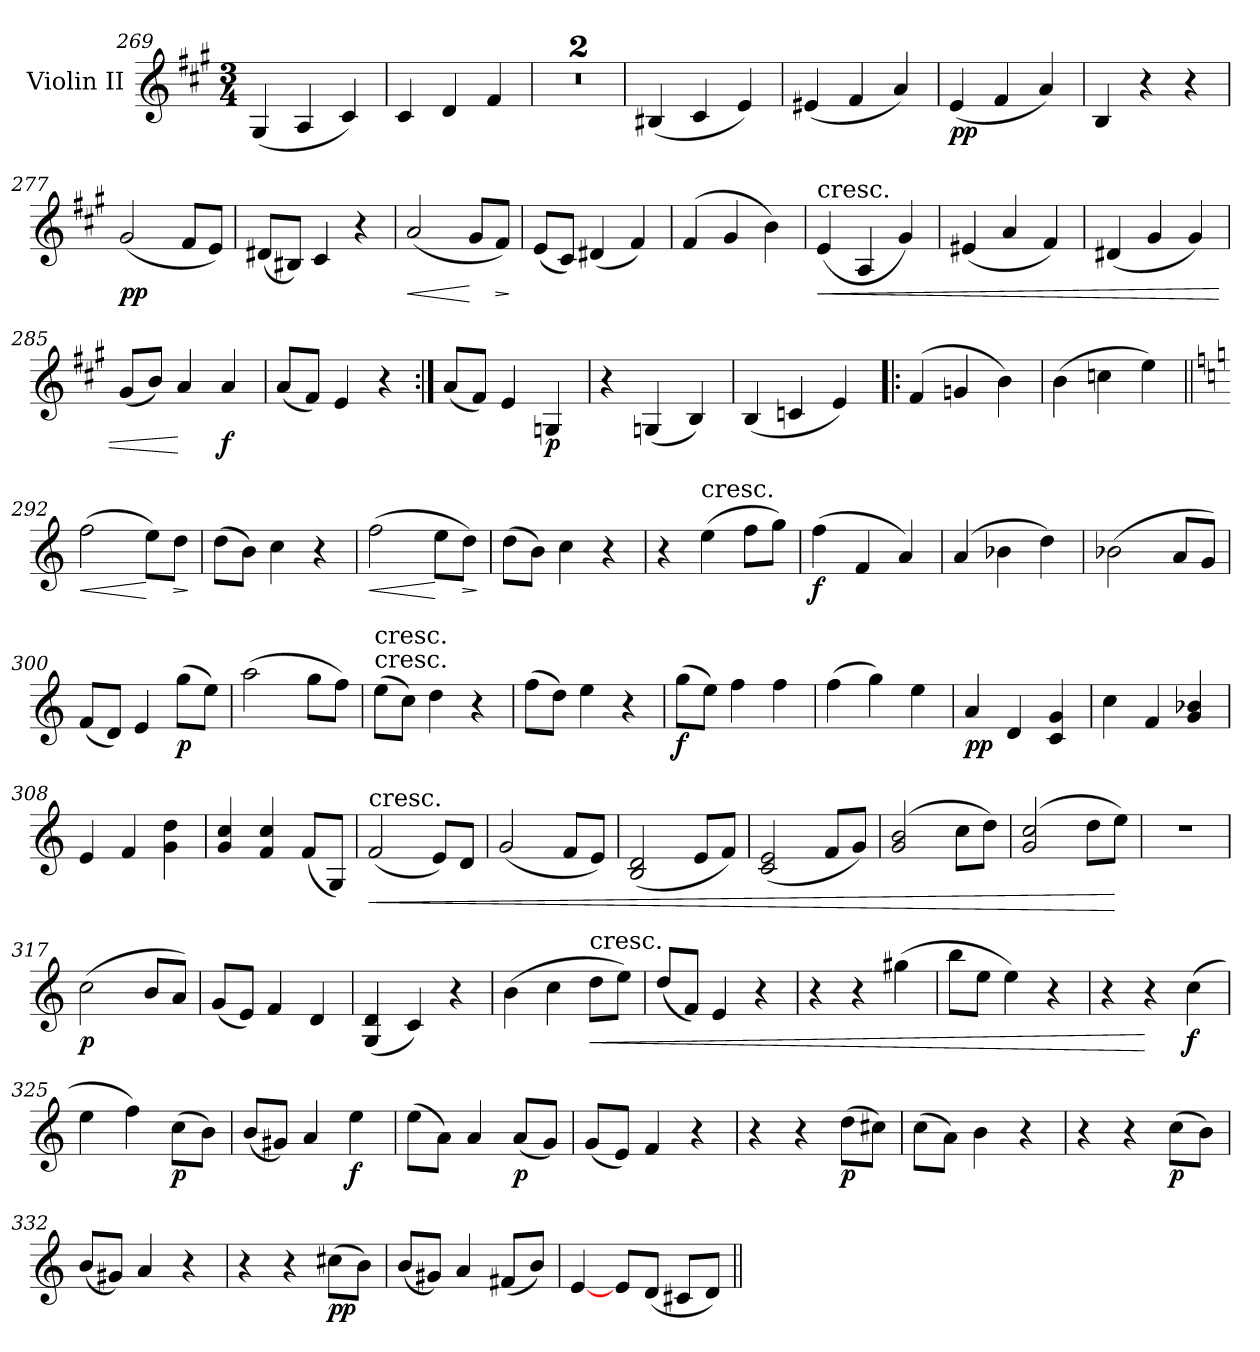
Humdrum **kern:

**kern	**dynam
*part1	*part1
*staff1	*staff1
*I"Violin II	*
*I'Vln	*
*clefG2	*
*k[f#c#g#]	*
*A:	*
*M3/4	*
=269	=269
(4G#	.
4A	.
4c#)	.
=270	=270
4c#	.
4d	.
4f#	.
=271	=271
2.r	.
=272	=272
2.r	.
=273	=273
(4B#X	.
4c#	.
4e)	.
=274	=274
(4e#X	.
4f#	.
4a)	.
=275	=275
(4e	pp
4f#	.
4a)	.
=276	=276
4B	.
4r	.
4r	.
=277	=277
(2g#	pp
8f#/L	.
8e/J)	.
=278	=278
(8d#X/L	.
8B#X/J)	.
4c#	.
4r	.
=279	=279
!	!LO:HP:b
(2a	<
8g#/L	[
!	!LO:HP:b
8f#/J)	>
.	]
=280	=280
(8e/L	.
8c#/J)	.
(4d#X	.
4f#)	.
=281	=281
(4f#	.
4g#	.
4b)	.
=282	=282
!LO:TX:a:t=cresc.	!
!	!LO:HP:b
(4e	<
4A	.
4g#)	.
=283	=283
(4e#X	.
4a	.
4f#)	.
=284	=284
(4d#X	.
4g#	.
4g#)	.
=285	=285
(8g#/L	.
8b/J)	.
4a	[
4a	f
=286	=286
(8a/L	.
8f#/J)	.
4e	.
4r	.
=287:|!	=287:|!
(8a/L	.
8f#/J)	.
4e	.
4Gn	p
=288	=288
4r	.
(4Gn	.
4B)	.
=289	=289
(4B	.
4cn	.
4e)	.
=290!|:	=290!|:
(4f#	.
4gn	.
4b)	.
=291	=291
(4b	.
4ccn	.
4ee)	.
=292||	=292||
*k[]	*
*C:	*
!	!LO:HP:b
(2ff	<
8ee\L)	[
!	!LO:HP:b
8dd\J	>
.	]
=293	=293
(8dd\L	.
8b\J)	.
4cc	.
4r	.
=294	=294
!	!LO:HP:b
(2ff	<
8ee\L	[
!	!LO:HP:b
8dd\J)	>
.	]
=295	=295
(8dd\L	.
8b\J)	.
4cc	.
4r	.
=296	=296
4r	.
!LO:TX:a:t=cresc.	!
(4ee	.
8ff\L	.
8gg\J)	.
=297	=297
(4ff	f
4f	.
4a)	.
=298	=298
(4a	.
4b-X	.
4dd)	.
=299	=299
(2b-X	.
8a/L	.
8g/J)	.
=300	=300
(8f/L	.
8d/J)	.
4e	.
(8gg\L	p
8ee\J)	.
=301	=301
(2aa	.
8gg\L	.
8ff\J)	.
=302	=302
!LO:TX:t=cresc.	!
!LO:TX:a:t=cresc.	!
(8ee\L	.
8cc\J)	.
4dd	.
4r	.
=303	=303
(8ff\L	.
8dd\J)	.
4ee	.
4r	.
=304	=304
(8gg\L	f
8ee\J)	.
4ff	.
4ff	.
=305	=305
(4ff	.
4gg)	.
4ee	.
=306	=306
4a	pp
4d	.
4c 4g	.
=307	=307
4cc	.
4f	.
4g 4b-X	.
=308	=308
4e	.
4f	.
4g 4dd	.
=309	=309
4g 4cc	.
4f 4cc	.
(8f/L	.
8G/J)	.
=310	=310
!LO:TX:a:t=cresc.	!
!	!LO:HP:b
(2f	<
8e/L)	.
8d/J	.
=311	=311
(2g	.
8f/L	.
8e/J)	.
=312	=312
(2B 2d	.
8e/L	.
8f/J)	.
=313	=313
(2c 2e	.
8f/L	.
8g/J)	.
=314	=314
(2g 2b	.
8cc\L	.
8dd\J)	.
=315	=315
(2g 2cc	.
8dd\L	.
8ee\J)	[
=316	=316
2.r	.
=317	=317
(2cc	p
8b/L	.
8a/J)	.
=318	=318
(8g/L	.
8e/J)	.
4f	.
4d	.
=319	=319
(4G 4d	.
4c)	.
4r	.
=320	=320
(4b	.
4cc	.
!LO:TX:a:t=cresc.	!
!	!LO:HP:b
8dd\L	<
8ee\J)	.
=321	=321
(8dd/L	.
8f/J)	.
4e	.
4r	.
=322	=322
4r	.
4r	.
(4gg#X	.
=323	=323
8bb\L	.
8ee\J	.
4ee)	.
4r	.
=324	=324
4r	.
4r	[
(4cc	f
=325	=325
4ee	.
4ff)	.
(8cc\L	p
8b\J)	.
=326	=326
(8b/L	.
8g#X/J)	.
4a	.
4ee	f
=327	=327
(8ee\L	.
8a\J)	.
4a	.
(8a/L	p
8g/J)	.
=328	=328
(8g/L	.
8e/J)	.
4f	.
4r	.
=329	=329
4r	.
4r	.
(8dd\L	p
8cc#X\J)	.
=330	=330
(8cc\L	.
8a\J)	.
4b	.
4r	.
=331	=331
4r	.
4r	.
(8cc\L	p
8b\J)	.
=332	=332
(8b/L	.
8g#X/J)	.
4a	.
4r	.
=333	=333
4r	.
4r	.
(8cc#X\L	pp
8b\J)	.
=334	=334
(8b/L	.
8g#X/J)	.
4a	.
(8f#X/L	.
8b/J)	.
=335	=335
[4e	.
8e/L	.
(8d/J	.
8c#X/L	.
8d/J)	.
=||	=||
*-	*-
